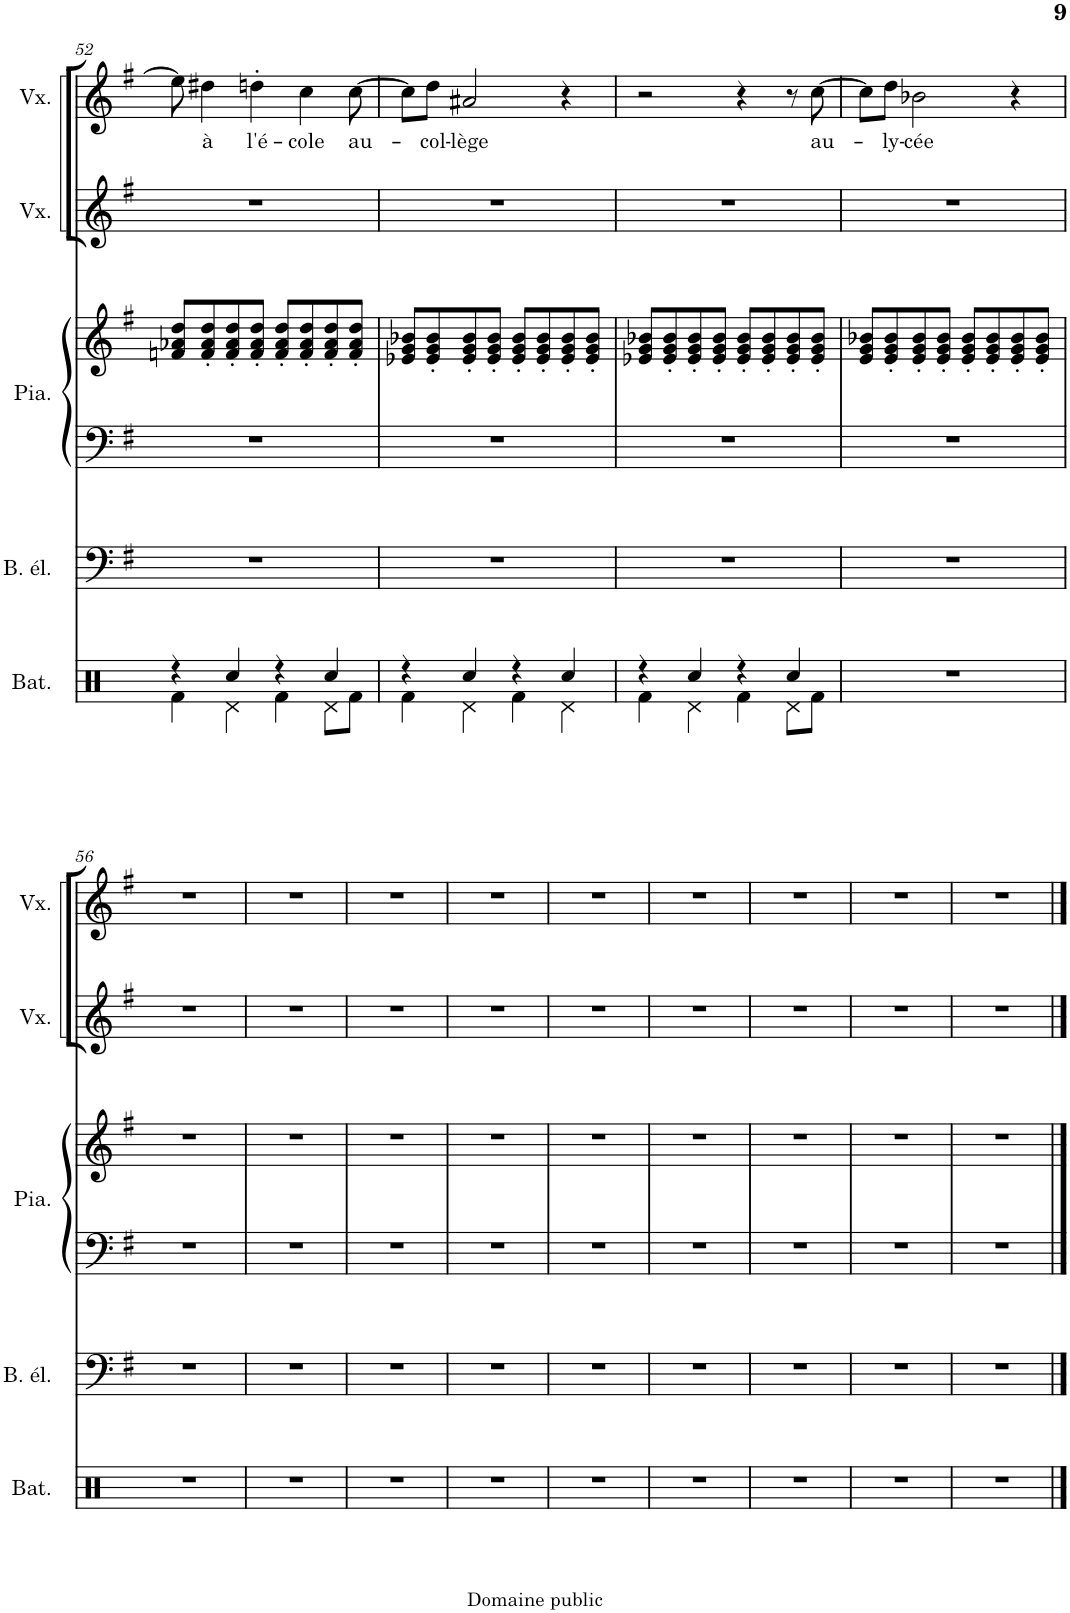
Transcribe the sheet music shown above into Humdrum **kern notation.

**kern	**kern	**kern	**kern	**kern	**kern	**text
*part5	*part4	*part3	*part3	*part2	*part1	*part1
*staff6	*staff5	*staff4	*staff3	*staff2	*staff1	*staff1
*I"Batterie	*I"Basse électrique	*I"Piano	*	*I"Voix	*I"Voix	*
*I'Bat.	*I'B. él.	*I'Pia.	*	*I'Vx.	*I'Vx.	*
!!LO:PB:g=z
*clefX	*clefF4	*clefF4	*clefG2	*clefG2	*clefG2	*
*	*Trd7c12	*	*	*	*	*
*k[]	*k[f#]	*k[f#]	*k[f#]	*k[f#]	*k[f#]	*
*M4/4	*M4/4	*M4/4	*M4/4	*M4/4	*M4/4	*
=52	=52	=52	=52	=52	=52	=52
*^	*	*	*	*	*	*
4r	4Rf\	1r	1r	8fn/ 8a-X/ 8dd/L	1r	8ee#\]	.
!	!	!	!	!	!	!	!LO:LY:b
.	.	.	.	8f/' 8a-/' 8dd/'	.	4dd#X\	à
4Rcc/	4Rd\	.	.	8f/' 8a-/' 8dd/'	.	.	.
!	!	!	!	!	!	!	!LO:LY:b
.	.	.	.	8f/' 8a-/' 8dd/'J	.	4ddn'\	l'é-
4r	4Rf\	.	.	8f/' 8a-/' 8dd/'L	.	.	.
!	!	!	!	!	!	!	!LO:LY:b
.	.	.	.	8f/' 8a-/' 8dd/'	.	4cc\	-cole
4Rcc/	8Rd\L	.	.	8f/' 8a-/' 8dd/'	.	.	.
!	!	!	!	!	!	!	!LO:LY:b
.	8Rf\J	.	.	8f/' 8a-/' 8dd/'J	.	[8cc\	au-
=53	=53	=53	=53	=53	=53	=53	=53
4r	4Rf\	1r	1r	8e-X/ 8g/ 8b-X/L	1r	8cc\L]	.
!	!	!	!	!	!	!	!LO:LY:b
.	.	.	.	8e-/' 8g/' 8b-/'	.	8dd\J	-col-
!	!	!	!	!	!	!	!LO:LY:b
4Rcc/	4Rd\	.	.	8e-/' 8g/' 8b-/'	.	2a#X/	-lège
.	.	.	.	8e-/' 8g/' 8b-/'J	.	.	.
4r	4Rf\	.	.	8e-/' 8g/' 8b-/'L	.	.	.
.	.	.	.	8e-/' 8g/' 8b-/'	.	.	.
4Rcc/	4Rd\	.	.	8e-/' 8g/' 8b-/'	.	4r	.
.	.	.	.	8e-/' 8g/' 8b-/'J	.	.	.
=54	=54	=54	=54	=54	=54	=54	=54
4r	4Rf\	1r	1r	8e-X/ 8g/ 8b-X/L	1r	2r	.
.	.	.	.	8e-/' 8g/' 8b-/'	.	.	.
4Rcc/	4Rd\	.	.	8e-/' 8g/' 8b-/'	.	.	.
.	.	.	.	8e-/' 8g/' 8b-/'J	.	.	.
4r	4Rf\	.	.	8e-/' 8g/' 8b-/'L	.	4r	.
.	.	.	.	8e-/' 8g/' 8b-/'	.	.	.
4Rcc/	8Rd\L	.	.	8e-/' 8g/' 8b-/'	.	8r	.
!	!	!	!	!	!	!	!LO:LY:b
.	8Rf\J	.	.	8e-/' 8g/' 8b-/'J	.	[8cc\	au-
*v	*v	*	*	*	*	*	*
=55	=55	=55	=55	=55	=55	=55
1r	1r	1r	8e/ 8g/ 8b-X/L	1r	8cc\L]	.
!	!	!	!	!	!	!LO:LY:b
.	.	.	8e/' 8g/' 8b-/'	.	8dd\J	-ly-
!	!	!	!	!	!	!LO:LY:b
.	.	.	8e/' 8g/' 8b-/'	.	2b-X\	-cée
.	.	.	8e/' 8g/' 8b-/'J	.	.	.
.	.	.	8e/' 8g/' 8b-/'L	.	.	.
.	.	.	8e/' 8g/' 8b-/'	.	.	.
.	.	.	8e/' 8g/' 8b-/'	.	4r	.
.	.	.	8e/' 8g/' 8b-/'J	.	.	.
!!LO:LB:g=z
=56	=56	=56	=56	=56	=56	=56
1r	1r	1r	1r	1r	1r	.
=57	=57	=57	=57	=57	=57	=57
1r	1r	1r	1r	1r	1r	.
=58	=58	=58	=58	=58	=58	=58
1r	1r	1r	1r	1r	1r	.
=59	=59	=59	=59	=59	=59	=59
1r	1r	1r	1r	1r	1r	.
=60	=60	=60	=60	=60	=60	=60
1r	1r	1r	1r	1r	1r	.
=61	=61	=61	=61	=61	=61	=61
1r	1r	1r	1r	1r	1r	.
=62	=62	=62	=62	=62	=62	=62
1r	1r	1r	1r	1r	1r	.
=63	=63	=63	=63	=63	=63	=63
1r	1r	1r	1r	1r	1r	.
=64	=64	=64	=64	=64	=64	=64
1r	1r	1r	1r	1r	1r	.
==	==	==	==	==	==	==
*-	*-	*-	*-	*-	*-	*-
